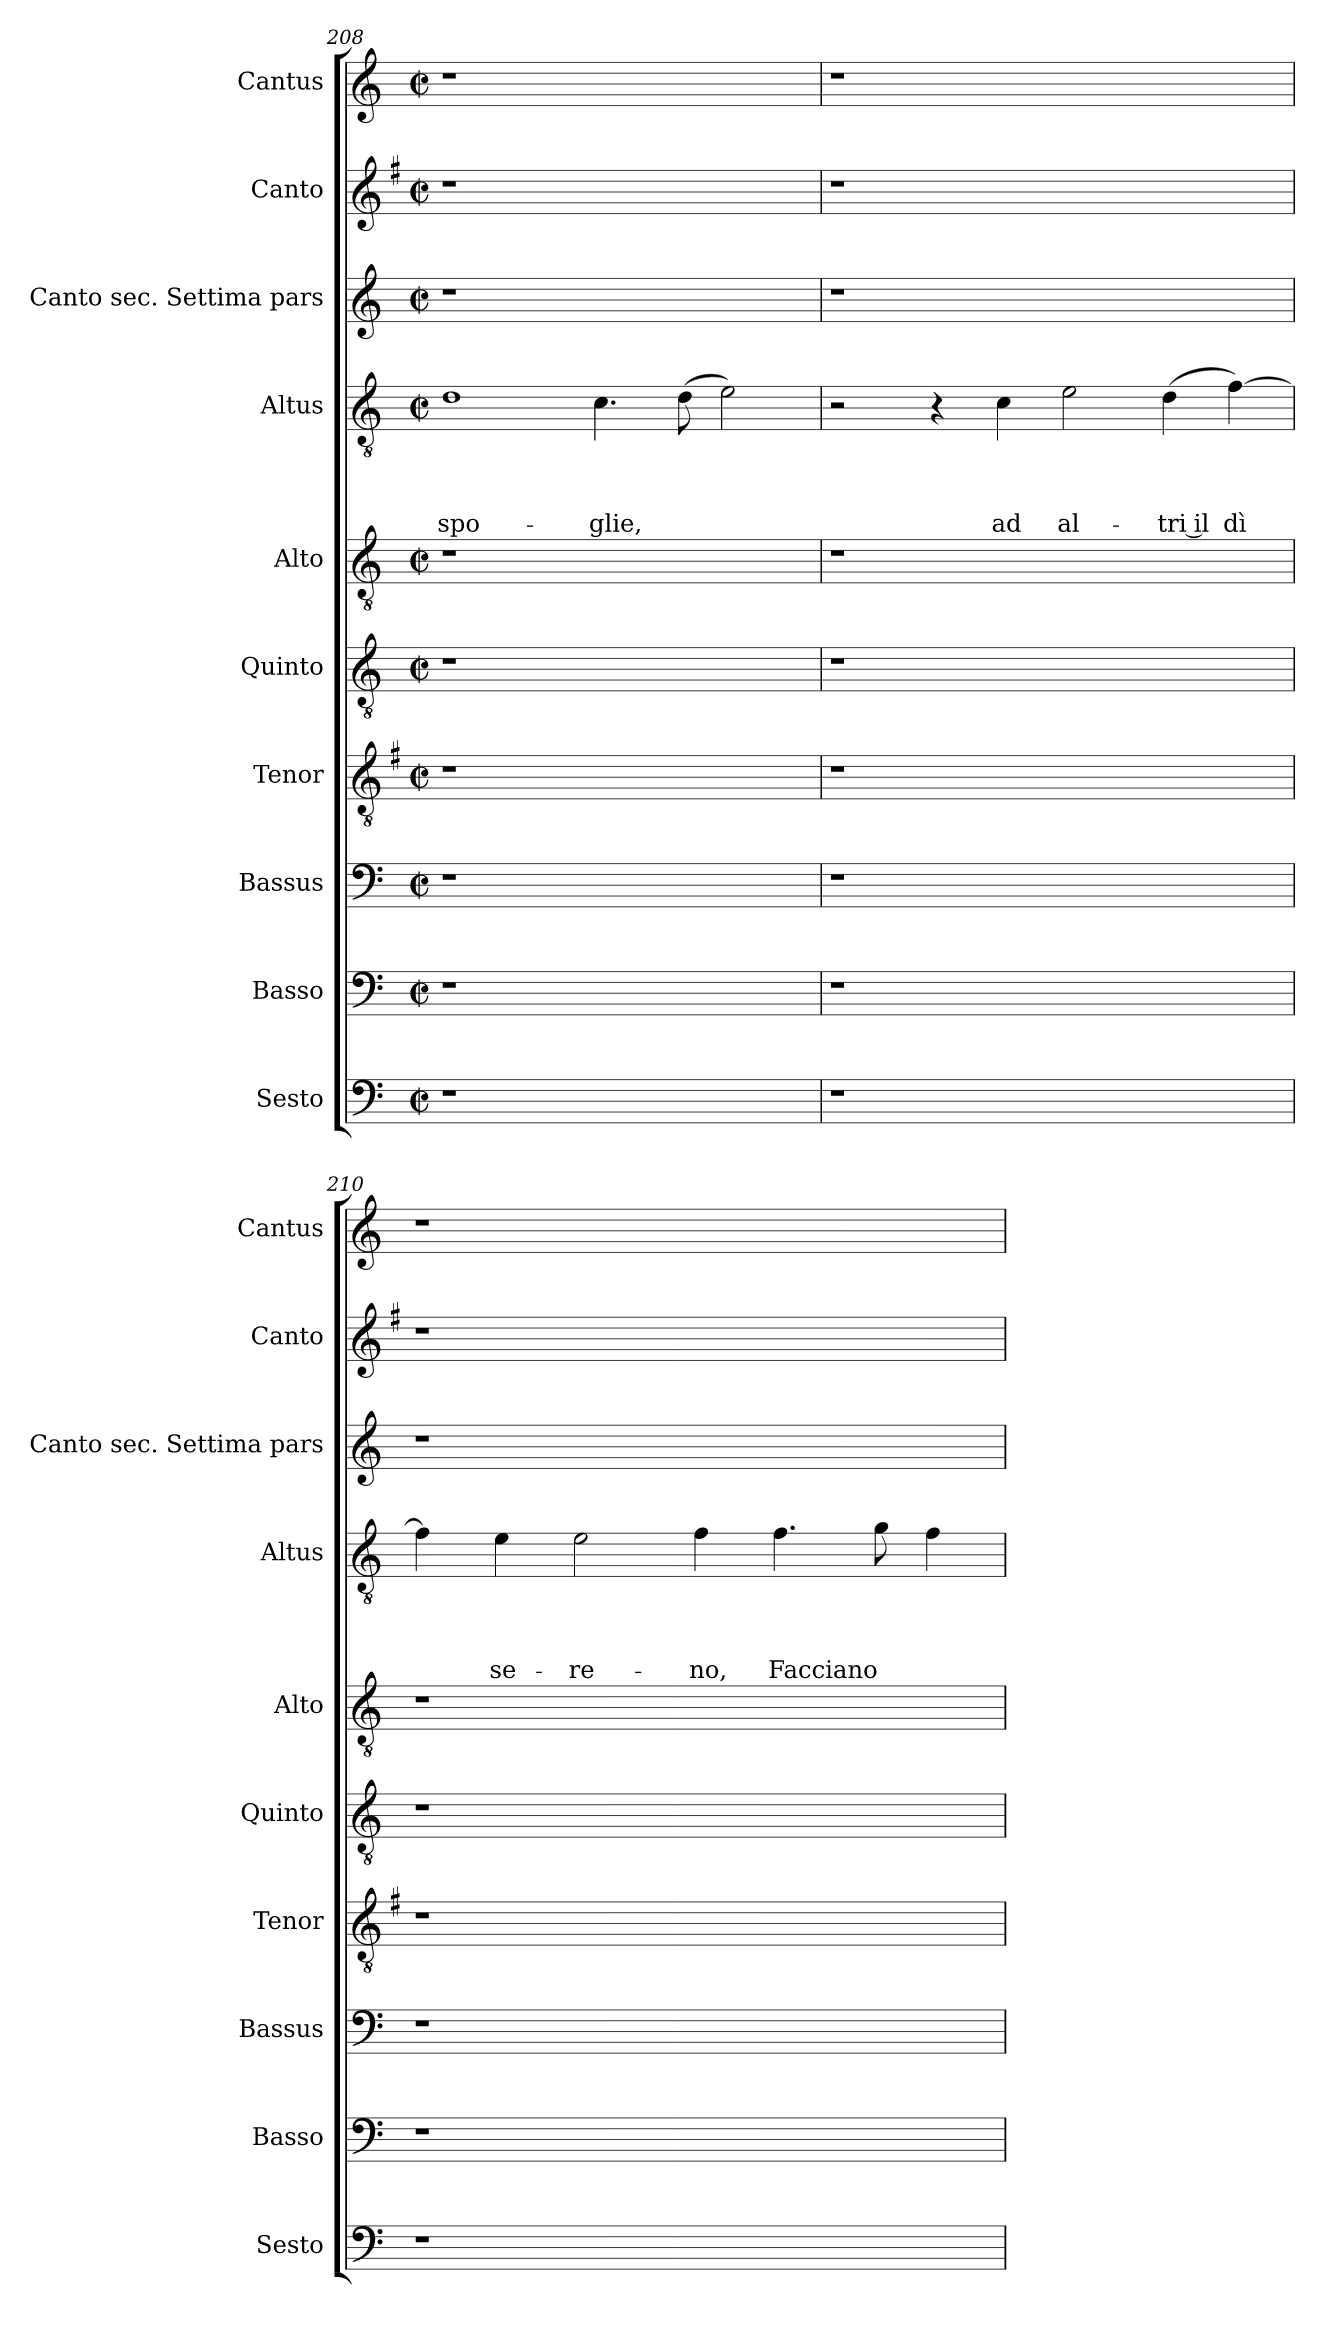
**kern	**kern	**kern	**kern	**kern	**kern	**kern	**text	**text	**text	**text	**kern	**kern	**kern
*part10	*part9	*part8	*part7	*part6	*part5	*part4	*part4	*part4	*part4	*part4	*part3	*part2	*part1
*staff10	*staff9	*staff8	*staff7	*staff6	*staff5	*staff4	*staff4	*staff4	*staff4	*staff4	*staff3	*staff2	*staff1
*I"Sesto	*I"Basso	*I"Bassus	*I"Tenor	*I"Quinto	*I"Alto	*I"Altus	*	*	*	*	*I"Canto sec. Settima pars	*I"Canto	*I"Cantus
*I'Sesto	*I'Basso	*I'Bassus	*I'Tenor	*I'Quinto	*I'Alto	*I'Altus	*	*	*	*	*I'Canto sec. Settima pars	*I'Canto	*I'Cantus
*clefF4	*clefF4	*clefF4	*clefGv2	*clefGv2	*clefGv2	*clefGv2	*	*	*	*	*clefG2	*clefG2	*clefG2
*k[]	*k[]	*k[]	*k[f#]	*k[]	*k[]	*k[]	*	*	*	*	*k[]	*k[f#]	*k[]
*C:	*C:	*C:	*G:	*C:	*C:	*C:	*	*	*	*	*C:	*G:	*C:
*M2/2	*M2/2	*M2/2	*M2/2	*M2/2	*M2/2	*M2/2	*	*	*	*	*M2/2	*M2/2	*M2/2
*met(c|)	*met(c|)	*met(c|)	*met(c|)	*met(c|)	*met(c|)	*met(c|)	*	*	*	*	*met(c|)	*met(c|)	*met(c|)
=208	=208	=208	=208	=208	=208	=208	=208	=208	=208	=208	=208	=208	=208
!	!	!	!	!	!	!	!	!	!	!LO:LY:b	!	!	!
1r	1r	1r	1r	1r	1r	1d	.	.	.	spo-	1r	1r	1r
!	!	!	!	!	!	!	!	!	!	!LO:LY:b	!	!	!
1ryy	1ryy	1ryy	1ryy	1ryy	1ryy	4.c\	.	.	.	-glie,	1ryy	1ryy	1ryy
.	.	.	.	.	.	(>8d\	.	.	.	.	.	.	.
.	.	.	.	.	.	2e\)	.	.	.	.	.	.	.
=209	=209	=209	=209	=209	=209	=209	=209	=209	=209	=209	=209	=209	=209
1r	1r	1r	1r	1r	1r	2r	.	.	.	.	1r	1r	1r
.	.	.	.	.	.	4r	.	.	.	.	.	.	.
!	!	!	!	!	!	!	!	!	!	!LO:LY:b	!	!	!
.	.	.	.	.	.	4c\	.	.	.	ad	.	.	.
!	!	!	!	!	!	!	!	!	!	!LO:LY:b	!	!	!
1ryy	1ryy	1ryy	1ryy	1ryy	1ryy	2e\	.	.	.	al-	1ryy	1ryy	1ryy
!	!	!	!	!	!	!	!	!	!	!LO:LY:b:rj	!	!	!
.	.	.	.	.	.	(<4d\	.	.	.	-tri il	.	.	.
!	!	!	!	!	!	!	!	!	!	!LO:LY:b	!	!	!
.	.	.	.	.	.	[>4f\)	.	.	.	dì	.	.	.
=210	=210	=210	=210	=210	=210	=210	=210	=210	=210	=210	=210	=210	=210
1r	1r	1r	1r	1r	1r	4f\]	.	.	.	.	1r	1r	1r
!	!	!	!	!	!	!	!	!	!	!LO:LY:b	!	!	!
.	.	.	.	.	.	4e\	.	.	.	se-	.	.	.
!	!	!	!	!	!	!	!	!	!	!LO:LY:b	!	!	!
.	.	.	.	.	.	2e\	.	.	.	-re-	.	.	.
!	!	!	!	!	!	!	!	!	!	!LO:LY:b	!	!	!
1ryy	1ryy	1ryy	1ryy	1ryy	1ryy	4f\	.	.	.	-no,	1ryy	1ryy	1ryy
!	!	!	!	!	!	!	!	!	!	!LO:LY:b	!	!	!
.	.	.	.	.	.	4.f\	.	.	.	Facciano	.	.	.
.	.	.	.	.	.	8g\	.	.	.	.	.	.	.
.	.	.	.	.	.	4f\	.	.	.	.	.	.	.
=	=	=	=	=	=	=	=	=	=	=	=	=	=
*-	*-	*-	*-	*-	*-	*-	*-	*-	*-	*-	*-	*-	*-
